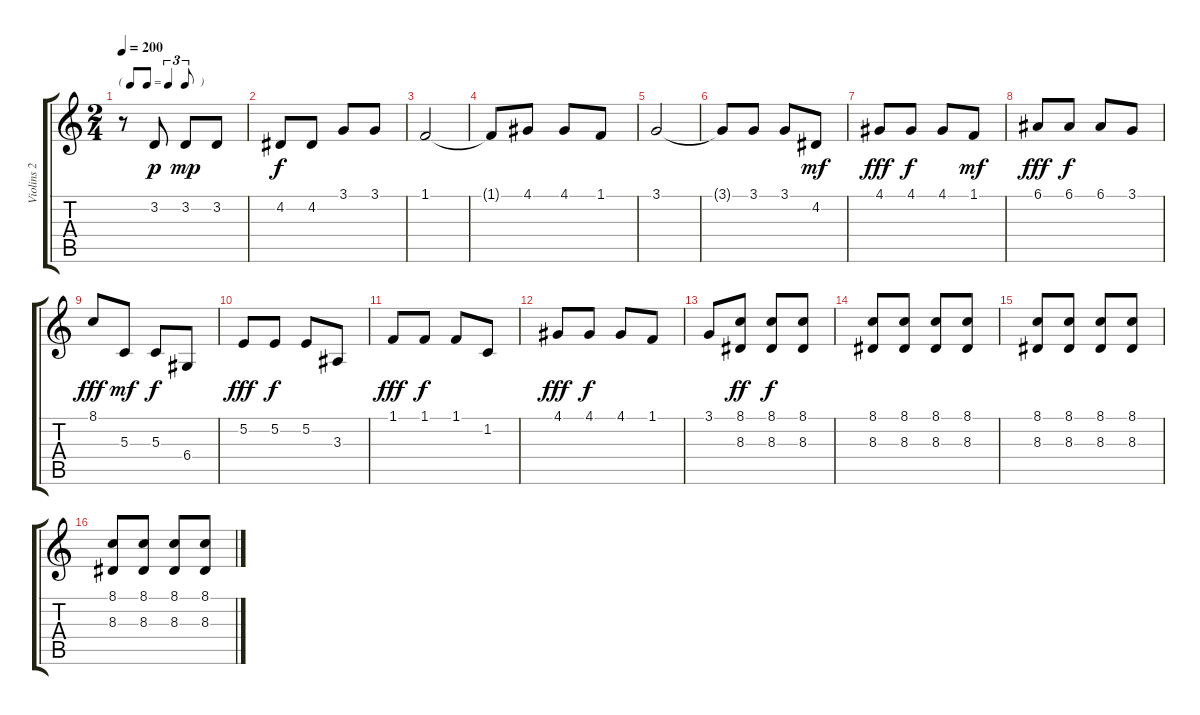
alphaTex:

\track ("Violins 2" "Violins 2") {instrument stringensemble1}
\staff {score tabs}
\tuning (E4 B3 G3 D3 A2 E2) {hide}
\ts (2 4)
\tf triplet8th
\tempo 200
\clef g2
\ks c
r.8{dy mp} 3.2.8{dy p} 3.2.8{dy mp} 3.2.8 |
4.2.8{dy f} 4.2.8 3.1.8 3.1.8 |
1.1.2 |
1.1{t}.8 4.1.8 4.1.8 1.1.8 |
3.1.2 |
3.1{t}.8 3.1.8 3.1.8 4.2.8{dy mf} |
4.1.8{dy fff} 4.1.8{dy f} 4.1.8 1.1.8{dy mf} |
6.1.8{dy fff} 6.1.8{dy f} 6.1.8 3.1.8 |
8.1.8{dy fff} 5.3.8{dy mf} 5.3.8{dy f} 6.4.8 |
5.2.8{dy fff} 5.2.8{dy f} 5.2.8 3.3.8 |
1.1.8{dy fff} 1.1.8{dy f} 1.1.8 1.2.8 |
4.1.8{dy fff} 4.1.8{dy f} 4.1.8 1.1.8 |
3.1.8 (8.1 8.3).8{dy ff} (8.1 8.3).8{dy f} (8.1 8.3).8 |
(8.1 8.3).8 (8.1 8.3).8 (8.1 8.3).8 (8.1 8.3).8 |
(8.1 8.3).8 (8.1 8.3).8 (8.1 8.3).8 (8.1 8.3).8 |
(8.1 8.3).8 (8.1 8.3).8 (8.1 8.3).8 (8.1 8.3).8
